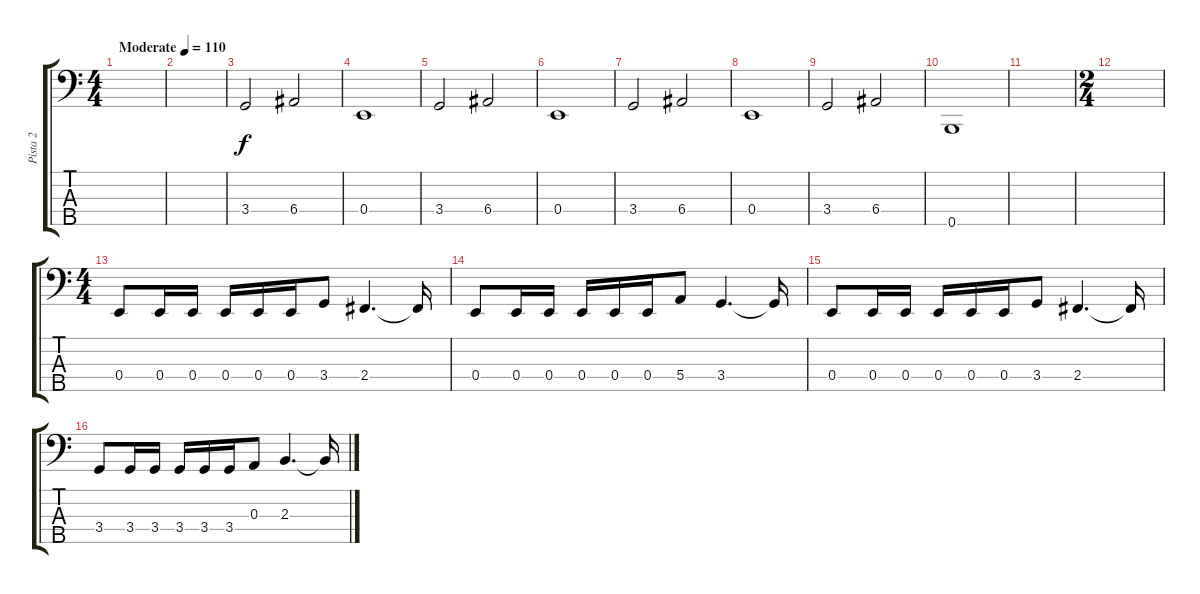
\track ("Pista 2" "Pista 2") {instrument electricbassfinger}
\staff {score tabs}
\tuning (G2 D2 A1 E1 B0) {hide}
\ts (4 4)
\tempo (110 "Moderate")
\clef f4
\ks c
|
|
3.4.2 6.4.2 |
0.4.1 |
3.4.2 6.4.2 |
0.4.1 |
3.4.2 6.4.2 |
0.4.1 |
3.4.2 6.4.2 |
0.5.1 |
|
\ts (2 4)
|
\ts (4 4)
0.4.8 0.4.16 0.4.16 0.4.16 0.4.16 0.4.16 3.4.8 2.4.4{d} 2.4{t}.16 |
0.4.8 0.4.16 0.4.16 0.4.16 0.4.16 0.4.16 5.4.8 3.4.4{d} 3.4{t}.16 |
0.4.8 0.4.16 0.4.16 0.4.16 0.4.16 0.4.16 3.4.8 2.4.4{d} 2.4{t}.16 |
3.4.8 3.4.16 3.4.16 3.4.16 3.4.16 3.4.16 0.3.8 2.3.4{d} 2.3{t}.16
